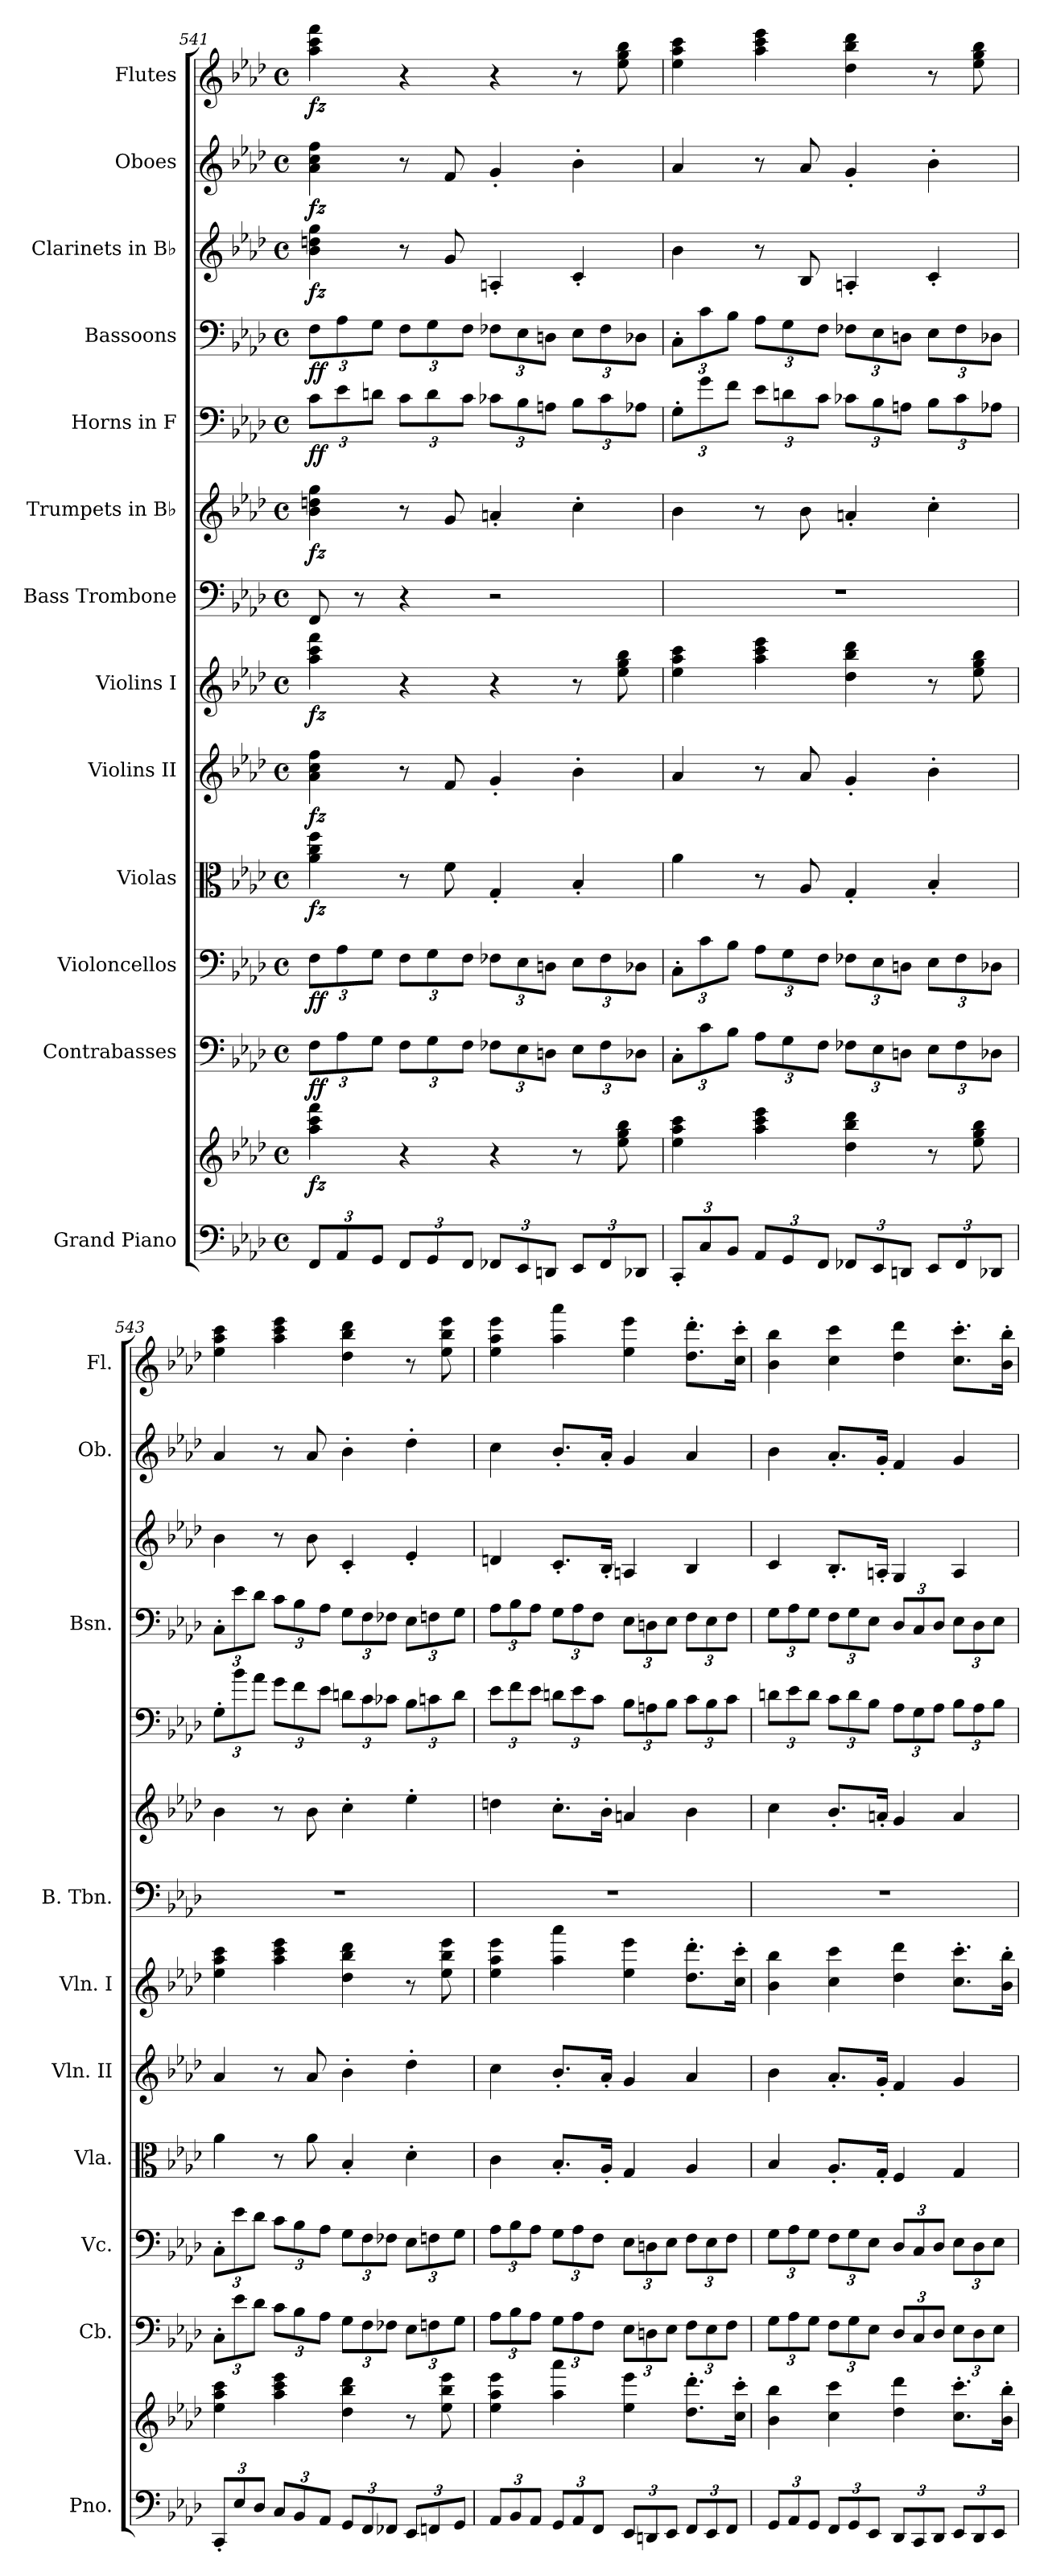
**kern	**kern	**dynam	**kern	**dynam	**kern	**dynam	**kern	**dynam	**kern	**dynam	**kern	**dynam	**kern	**kern	**dynam	**kern	**dynam	**kern	**dynam	**kern	**dynam	**kern	**dynam	**kern	**dynam
*part13	*part13	*part13	*part12	*part12	*part11	*part11	*part10	*part10	*part9	*part9	*part8	*part8	*part7	*part6	*part6	*part5	*part5	*part4	*part4	*part3	*part3	*part2	*part2	*part1	*part1
*staff14	*staff13	*staff13/14	*staff12	*staff12	*staff11	*staff11	*staff10	*staff10	*staff9	*staff9	*staff8	*staff8	*staff7	*staff6	*staff6	*staff5	*staff5	*staff4	*staff4	*staff3	*staff3	*staff2	*staff2	*staff1	*staff1
*I"Grand Piano	*	*	*I"Contrabasses	*	*I"Violoncellos	*	*I"Violas	*	*I"Violins II	*	*I"Violins I	*	*I"Bass Trombone	*I"Trumpets in B♭	*	*I"Horns in F	*	*I"Bassoons	*	*I"Clarinets in B♭	*	*I"Oboes	*	*I"Flutes	*
*I'Pno.	*	*	*I'Cb.	*	*I'Vc.	*	*I'Vla.	*	*I'Vln. II	*	*I'Vln. I	*	*I'B. Tbn.	*	*	*	*	*I'Bsn.	*	*	*	*I'Ob.	*	*I'Fl.	*
*clefF4	*clefG2	*	*clefF4	*	*clefF4	*	*clefC3	*	*clefG2	*	*clefG2	*	*clefF4	*clefG2	*	*clefF4	*	*clefF4	*	*clefG2	*	*clefG2	*	*clefG2	*
*	*	*	*ITrd7c12	*	*	*	*	*	*	*	*	*	*	*ITrd1c2	*	*ITrd4c7	*	*	*	*ITrd1c2	*	*	*	*	*
*k[b-e-a-d-]	*k[b-e-a-d-]	*	*k[b-e-a-d-]	*	*k[b-e-a-d-]	*	*k[b-e-a-d-]	*	*k[b-e-a-d-]	*	*k[b-e-a-d-]	*	*k[b-e-a-d-]	*k[b-e-a-d-g-c-]	*	*k[b-e-a-d-g-]	*	*k[b-e-a-d-]	*	*k[b-e-a-d-g-c-]	*	*k[b-e-a-d-]	*	*k[b-e-a-d-]	*
*M4/4	*M4/4	*	*M4/4	*	*M4/4	*	*M4/4	*	*M4/4	*	*M4/4	*	*M4/4	*M4/4	*	*M4/4	*	*M4/4	*	*M4/4	*	*M4/4	*	*M4/4	*
*met(c)	*met(c)	*	*met(c)	*	*met(c)	*	*met(c)	*	*met(c)	*	*met(c)	*	*met(c)	*met(c)	*	*met(c)	*	*met(c)	*	*met(c)	*	*met(c)	*	*met(c)	*
*Xbrackettup	*	*	*Xbrackettup	*	*Xbrackettup	*	*	*	*	*	*	*	*	*	*	*Xbrackettup	*	*Xbrackettup	*	*	*	*	*	*	*
=541	=541	=541	=541	=541	=541	=541	=541	=541	=541	=541	=541	=541	=541	=541	=541	=541	=541	=541	=541	=541	=541	=541	=541	=541	=541
!	!	!LO:DY:b	!	!LO:DY:b	!	!LO:DY:b	!	!LO:DY:b	!	!LO:DY:b	!	!LO:DY:b	!	!	!LO:DY:b	!	!LO:DY:b	!	!LO:DY:b	!	!LO:DY:b	!	!LO:DY:b	!	!LO:DY:b
12FF/L	4aa-\ 4ccc\ 4fff\	fz	12FF\L	ff	12F\L	ff	4a-\ 4cc\ 4ff\	fz	4a-\ 4cc\ 4ff\	fz	4aa-\ 4ccc\ 4fff\	fz	8FF/	4a-\ 4ccn\ 4ff\	fz	12F\L	ff	12F\L	ff	4a-\ 4ccn\ 4ff\	fz	4a-\ 4cc\ 4ff\	fz	4aa-\ 4ccc\ 4fff\	fz
12AA-/	.	.	12AA-\	.	12A-\	.	.	.	.	.	.	.	.	.	.	12A-\	.	12A-\	.	.	.	.	.	.	.
.	.	.	.	.	.	.	.	.	.	.	.	.	8r	.	.	.	.	.	.	.	.	.	.	.	.
12GG/J	.	.	12GG\J	.	12G\J	.	.	.	.	.	.	.	.	.	.	12Gn\J	.	12G\J	.	.	.	.	.	.	.
12FF/L	4r	.	12FF\L	.	12F\L	.	8r	.	8r	.	4r	.	4r	8r	.	12F\L	.	12F\L	.	8r	.	8r	.	4r	.
12GG/	.	.	12GG\	.	12G\	.	.	.	.	.	.	.	.	.	.	12G\	.	12G\	.	.	.	.	.	.	.
.	.	.	.	.	.	.	8f\	.	8f/	.	.	.	.	8f/	.	.	.	.	.	8f/	.	8f/	.	.	.
12FF/J	.	.	12FF\J	.	12F\J	.	.	.	.	.	.	.	.	.	.	12F\J	.	12F\J	.	.	.	.	.	.	.
12FF-X/L	4r	.	12FF-X\L	.	12F-X\L	.	4G'/	.	4g'/	.	4r	.	2r	4gn'/	.	12F-X\L	.	12F-X\L	.	4Gn'/	.	4g'/	.	4r	.
12EE-/	.	.	12EE-\	.	12E-\	.	.	.	.	.	.	.	.	.	.	12E-\	.	12E-\	.	.	.	.	.	.	.
12DDn/J	.	.	12DDn\J	.	12Dn\J	.	.	.	.	.	.	.	.	.	.	12Dn\J	.	12Dn\J	.	.	.	.	.	.	.
12EE-/L	8r	.	12EE-\L	.	12E-\L	.	4B-'/	.	4b-'\	.	8r	.	.	4b-'\	.	12E-\L	.	12E-\L	.	4B-'/	.	4b-'\	.	8r	.
12FF-/	.	.	12FF-\	.	12F-\	.	.	.	.	.	.	.	.	.	.	12F-\	.	12F-\	.	.	.	.	.	.	.
.	8ee-\ 8gg\ 8bb-\	.	.	.	.	.	.	.	.	.	8ee-\ 8gg\ 8bb-\	.	.	.	.	.	.	.	.	.	.	.	.	8ee-\ 8gg\ 8bb-\	.
12DD-X/J	.	.	12DD-X\J	.	12D-X\J	.	.	.	.	.	.	.	.	.	.	12D-X\J	.	12D-X\J	.	.	.	.	.	.	.
!!LO:PB:g=z
=542	=542	=542	=542	=542	=542	=542	=542	=542	=542	=542	=542	=542	=542	=542	=542	=542	=542	=542	=542	=542	=542	=542	=542	=542	=542
12CC'/L	4ee-\ 4aa-\ 4ccc\	.	12CC'\L	.	12C'\L	.	4a-\	.	4a-/	.	4ee-\ 4aa-\ 4ccc\	.	1r	4a-\	.	12C'\L	.	12C'\L	.	4a-\	.	4a-/	.	4ee-\ 4aa-\ 4ccc\	.
12C/	.	.	12C\	.	12c\	.	.	.	.	.	.	.	.	.	.	12c\	.	12c\	.	.	.	.	.	.	.
12BB-/J	.	.	12BB-\J	.	12B-\J	.	.	.	.	.	.	.	.	.	.	12B-\J	.	12B-\J	.	.	.	.	.	.	.
12AA-/L	4aa-\ 4ccc\ 4eee-\	.	12AA-\L	.	12A-\L	.	8r	.	8r	.	4aa-\ 4ccc\ 4eee-\	.	.	8r	.	12A-\L	.	12A-\L	.	8r	.	8r	.	4aa-\ 4ccc\ 4eee-\	.
12GG/	.	.	12GG\	.	12G\	.	.	.	.	.	.	.	.	.	.	12Gn\	.	12G\	.	.	.	.	.	.	.
.	.	.	.	.	.	.	8A-/	.	8a-/	.	.	.	.	8a-\	.	.	.	.	.	8A-/	.	8a-/	.	.	.
12FF/J	.	.	12FF\J	.	12F\J	.	.	.	.	.	.	.	.	.	.	12F\J	.	12F\J	.	.	.	.	.	.	.
12FF-X/L	4dd-\ 4bb-\ 4ddd-\	.	12FF-X\L	.	12F-X\L	.	4G'/	.	4g'/	.	4dd-\ 4bb-\ 4ddd-\	.	.	4gn'/	.	12F-X\L	.	12F-X\L	.	4Gn'/	.	4g'/	.	4dd-\ 4bb-\ 4ddd-\	.
12EE-/	.	.	12EE-\	.	12E-\	.	.	.	.	.	.	.	.	.	.	12E-\	.	12E-\	.	.	.	.	.	.	.
12DDn/J	.	.	12DDn\J	.	12Dn\J	.	.	.	.	.	.	.	.	.	.	12Dn\J	.	12Dn\J	.	.	.	.	.	.	.
12EE-/L	8r	.	12EE-\L	.	12E-\L	.	4B-'/	.	4b-'\	.	8r	.	.	4b-'\	.	12E-\L	.	12E-\L	.	4B-'/	.	4b-'\	.	8r	.
12FF-/	.	.	12FF-\	.	12F-\	.	.	.	.	.	.	.	.	.	.	12F-\	.	12F-\	.	.	.	.	.	.	.
.	8ee-\ 8gg\ 8bb-\	.	.	.	.	.	.	.	.	.	8ee-\ 8gg\ 8bb-\	.	.	.	.	.	.	.	.	.	.	.	.	8ee-\ 8gg\ 8bb-\	.
12DD-X/J	.	.	12DD-X\J	.	12D-X\J	.	.	.	.	.	.	.	.	.	.	12D-X\J	.	12D-X\J	.	.	.	.	.	.	.
=543	=543	=543	=543	=543	=543	=543	=543	=543	=543	=543	=543	=543	=543	=543	=543	=543	=543	=543	=543	=543	=543	=543	=543	=543	=543
12CC'/L	4ee-\ 4aa-\ 4ccc\	.	12CC'\L	.	12C'\L	.	4a-\	.	4a-/	.	4ee-\ 4aa-\ 4ccc\	.	1r	4a-\	.	12C'\L	.	12C'\L	.	4a-\	.	4a-/	.	4ee-\ 4aa-\ 4ccc\	.
12E-/	.	.	12E-\	.	12e-\	.	.	.	.	.	.	.	.	.	.	12e-\	.	12e-\	.	.	.	.	.	.	.
12D-/J	.	.	12D-\J	.	12d-\J	.	.	.	.	.	.	.	.	.	.	12d-\J	.	12d-\J	.	.	.	.	.	.	.
12C/L	4aa-\ 4ccc\ 4eee-\	.	12C\L	.	12c\L	.	8r	.	8r	.	4aa-\ 4ccc\ 4eee-\	.	.	8r	.	12c\L	.	12c\L	.	8r	.	8r	.	4aa-\ 4ccc\ 4eee-\	.
12BB-/	.	.	12BB-\	.	12B-\	.	.	.	.	.	.	.	.	.	.	12B-\	.	12B-\	.	.	.	.	.	.	.
.	.	.	.	.	.	.	8a-\	.	8a-/	.	.	.	.	8a-\	.	.	.	.	.	8a-\	.	8a-/	.	.	.
12AA-/J	.	.	12AA-\J	.	12A-\J	.	.	.	.	.	.	.	.	.	.	12A-\J	.	12A-\J	.	.	.	.	.	.	.
12GG/L	4dd-\ 4bb-\ 4ddd-\	.	12GG\L	.	12G\L	.	4B-'/	.	4b-'\	.	4dd-\ 4bb-\ 4ddd-\	.	.	4b-'\	.	12Gn\L	.	12G\L	.	4B-'/	.	4b-'\	.	4dd-\ 4bb-\ 4ddd-\	.
12FF/	.	.	12FF\	.	12F\	.	.	.	.	.	.	.	.	.	.	12F\	.	12F\	.	.	.	.	.	.	.
12FF-X/J	.	.	12FF-X\J	.	12F-X\J	.	.	.	.	.	.	.	.	.	.	12F-X\J	.	12F-X\J	.	.	.	.	.	.	.
12EE-/L	8r	.	12EE-\L	.	12E-\L	.	4d-'\	.	4dd-'\	.	8r	.	.	4dd-'\	.	12E-\L	.	12E-\L	.	4d-'/	.	4dd-'\	.	8r	.
12FFn/	.	.	12FFn\	.	12Fn\	.	.	.	.	.	.	.	.	.	.	12Fn\	.	12Fn\	.	.	.	.	.	.	.
.	8ee-\ 8bb-\ 8eee-\	.	.	.	.	.	.	.	.	.	8ee-\ 8bb-\ 8eee-\	.	.	.	.	.	.	.	.	.	.	.	.	8ee-\ 8bb-\ 8eee-\	.
12GG/J	.	.	12GG\J	.	12G\J	.	.	.	.	.	.	.	.	.	.	12G\J	.	12G\J	.	.	.	.	.	.	.
=544	=544	=544	=544	=544	=544	=544	=544	=544	=544	=544	=544	=544	=544	=544	=544	=544	=544	=544	=544	=544	=544	=544	=544	=544	=544
12AA-/L	4ee-\ 4aa-\ 4eee-\	.	12AA-\L	.	12A-\L	.	4c\	.	4cc\	.	4ee-\ 4aa-\ 4eee-\	.	1r	4ccn\	.	12A-\L	.	12A-\L	.	4cn/	.	4cc\	.	4ee-\ 4aa-\ 4eee-\	.
12BB-/	.	.	12BB-\	.	12B-\	.	.	.	.	.	.	.	.	.	.	12B-\	.	12B-\	.	.	.	.	.	.	.
12AA-/J	.	.	12AA-\J	.	12A-\J	.	.	.	.	.	.	.	.	.	.	12A-\J	.	12A-\J	.	.	.	.	.	.	.
12GG/L	4aa-\ 4aaa-\	.	12GG\L	.	12G\L	.	8.B-'/L	.	8.b-'/L	.	4aa-\ 4aaa-\	.	.	8.b-'\L	.	12Gn\L	.	12G\L	.	8.B-'/L	.	8.b-'/L	.	4aa-\ 4aaa-\	.
12AA-/	.	.	12AA-\	.	12A-\	.	.	.	.	.	.	.	.	.	.	12A-\	.	12A-\	.	.	.	.	.	.	.
12FF/J	.	.	12FF\J	.	12F\J	.	.	.	.	.	.	.	.	.	.	12F\J	.	12F\J	.	.	.	.	.	.	.
.	.	.	.	.	.	.	16A-'/Jk	.	16a-'/Jk	.	.	.	.	16a-'\Jk	.	.	.	.	.	16A-'/Jk	.	16a-'/Jk	.	.	.
12EE-/L	4ee-\ 4eee-\	.	12EE-\L	.	12E-\L	.	4G/	.	4g/	.	4ee-\ 4eee-\	.	.	4gn/	.	12E-\L	.	12E-\L	.	4Gn/	.	4g/	.	4ee-\ 4eee-\	.
12DDn/	.	.	12DDn\	.	12Dn\	.	.	.	.	.	.	.	.	.	.	12Dn\	.	12Dn\	.	.	.	.	.	.	.
12EE-/J	.	.	12EE-\J	.	12E-\J	.	.	.	.	.	.	.	.	.	.	12E-\J	.	12E-\J	.	.	.	.	.	.	.
12FF/L	8.dd-\' 8.ddd-\'L	.	12FF\L	.	12F\L	.	4A-/	.	4a-/	.	8.dd-\' 8.ddd-\'L	.	.	4a-\	.	12F\L	.	12F\L	.	4A-/	.	4a-/	.	8.dd-\' 8.ddd-\'L	.
12EE-/	.	.	12EE-\	.	12E-\	.	.	.	.	.	.	.	.	.	.	12E-\	.	12E-\	.	.	.	.	.	.	.
12FF/J	.	.	12FF\J	.	12F\J	.	.	.	.	.	.	.	.	.	.	12F\J	.	12F\J	.	.	.	.	.	.	.
.	16cc\' 16ccc\'Jk	.	.	.	.	.	.	.	.	.	16cc\' 16ccc\'Jk	.	.	.	.	.	.	.	.	.	.	.	.	16cc\' 16ccc\'Jk	.
!!LO:PB:g=z
=545	=545	=545	=545	=545	=545	=545	=545	=545	=545	=545	=545	=545	=545	=545	=545	=545	=545	=545	=545	=545	=545	=545	=545	=545	=545
12GG/L	4b-\ 4bb-\	.	12GG\L	.	12G\L	.	4B-/	.	4b-\	.	4b-\ 4bb-\	.	1r	4b-\	.	12Gn\L	.	12G\L	.	4B-/	.	4b-\	.	4b-\ 4bb-\	.
12AA-/	.	.	12AA-\	.	12A-\	.	.	.	.	.	.	.	.	.	.	12A-\	.	12A-\	.	.	.	.	.	.	.
12GG/J	.	.	12GG\J	.	12G\J	.	.	.	.	.	.	.	.	.	.	12G\J	.	12G\J	.	.	.	.	.	.	.
12FF/L	4cc\ 4ccc\	.	12FF\L	.	12F\L	.	8.A-'/L	.	8.a-'/L	.	4cc\ 4ccc\	.	.	8.a-'/L	.	12F\L	.	12F\L	.	8.A-'/L	.	8.a-'/L	.	4cc\ 4ccc\	.
12GG/	.	.	12GG\	.	12G\	.	.	.	.	.	.	.	.	.	.	12G\	.	12G\	.	.	.	.	.	.	.
12EE-/J	.	.	12EE-\J	.	12E-\J	.	.	.	.	.	.	.	.	.	.	12E-\J	.	12E-\J	.	.	.	.	.	.	.
.	.	.	.	.	.	.	16G'/Jk	.	16g'/Jk	.	.	.	.	16gn'/Jk	.	.	.	.	.	16Gn'/Jk	.	16g'/Jk	.	.	.
12DD-/L	4dd-\ 4ddd-\	.	12DD-/L	.	12D-/L	.	4F/	.	4f/	.	4dd-\ 4ddd-\	.	.	4f/	.	12D-\L	.	12D-/L	.	4F/	.	4f/	.	4dd-\ 4ddd-\	.
12CC/	.	.	12CC/	.	12C/	.	.	.	.	.	.	.	.	.	.	12C\	.	12C/	.	.	.	.	.	.	.
12DD-/J	.	.	12DD-/J	.	12D-/J	.	.	.	.	.	.	.	.	.	.	12D-\J	.	12D-/J	.	.	.	.	.	.	.
12EE-/L	8.cc\' 8.ccc\'L	.	12EE-\L	.	12E-\L	.	4G/	.	4g/	.	8.cc\' 8.ccc\'L	.	.	4g/	.	12E-\L	.	12E-\L	.	4G/	.	4g/	.	8.cc\' 8.ccc\'L	.
12DD-/	.	.	12DD-\	.	12D-\	.	.	.	.	.	.	.	.	.	.	12D-\	.	12D-\	.	.	.	.	.	.	.
12EE-/J	.	.	12EE-\J	.	12E-\J	.	.	.	.	.	.	.	.	.	.	12E-\J	.	12E-\J	.	.	.	.	.	.	.
.	16b-\' 16bb-\'Jk	.	.	.	.	.	.	.	.	.	16b-\' 16bb-\'Jk	.	.	.	.	.	.	.	.	.	.	.	.	16b-\' 16bb-\'Jk	.
=	=	=	=	=	=	=	=	=	=	=	=	=	=	=	=	=	=	=	=	=	=	=	=	=	=
*-	*-	*-	*-	*-	*-	*-	*-	*-	*-	*-	*-	*-	*-	*-	*-	*-	*-	*-	*-	*-	*-	*-	*-	*-	*-
